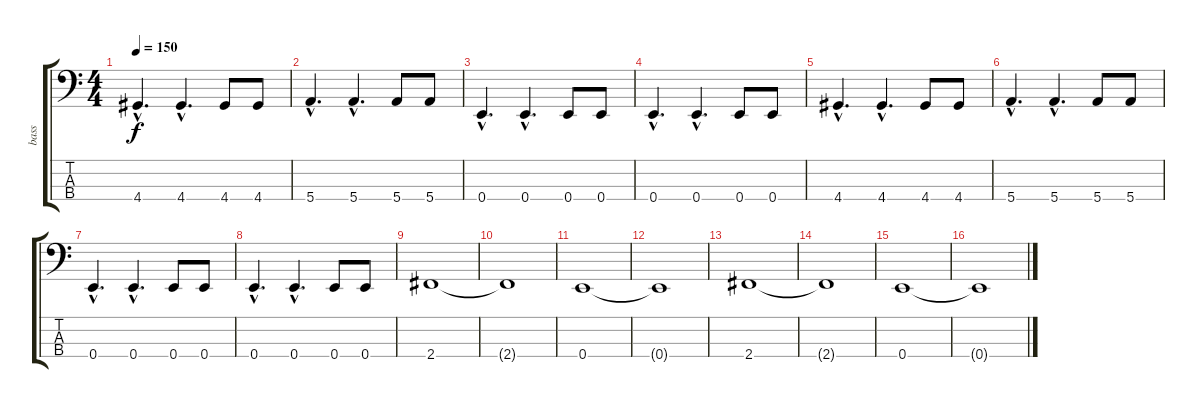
\track ("bass" "bass") {instrument electricbassfinger}
\staff {score tabs}
\tuning (G2 D2 A1 E1) {hide}
\ts (4 4)
\tempo 150
\clef f4
\ks c
4.4{hac}.4{d dy f} 4.4{hac}.4{d} 4.4.8 4.4.8 |
5.4{hac}.4{d} 5.4{hac}.4{d} 5.4.8 5.4.8 |
0.4{hac}.4{d} 0.4{hac}.4{d} 0.4.8 0.4.8 |
0.4{hac}.4{d} 0.4{hac}.4{d} 0.4.8 0.4.8 |
4.4{hac}.4{d} 4.4{hac}.4{d} 4.4.8 4.4.8 |
5.4{hac}.4{d} 5.4{hac}.4{d} 5.4.8 5.4.8 |
0.4{hac}.4{d} 0.4{hac}.4{d} 0.4.8 0.4.8 |
0.4{hac}.4{d} 0.4{hac}.4{d} 0.4.8 0.4.8 |
2.4.1 |
2.4{t}.1 |
0.4.1 |
0.4{t}.1 |
2.4.1 |
2.4{t}.1 |
0.4.1 |
0.4{t}.1
